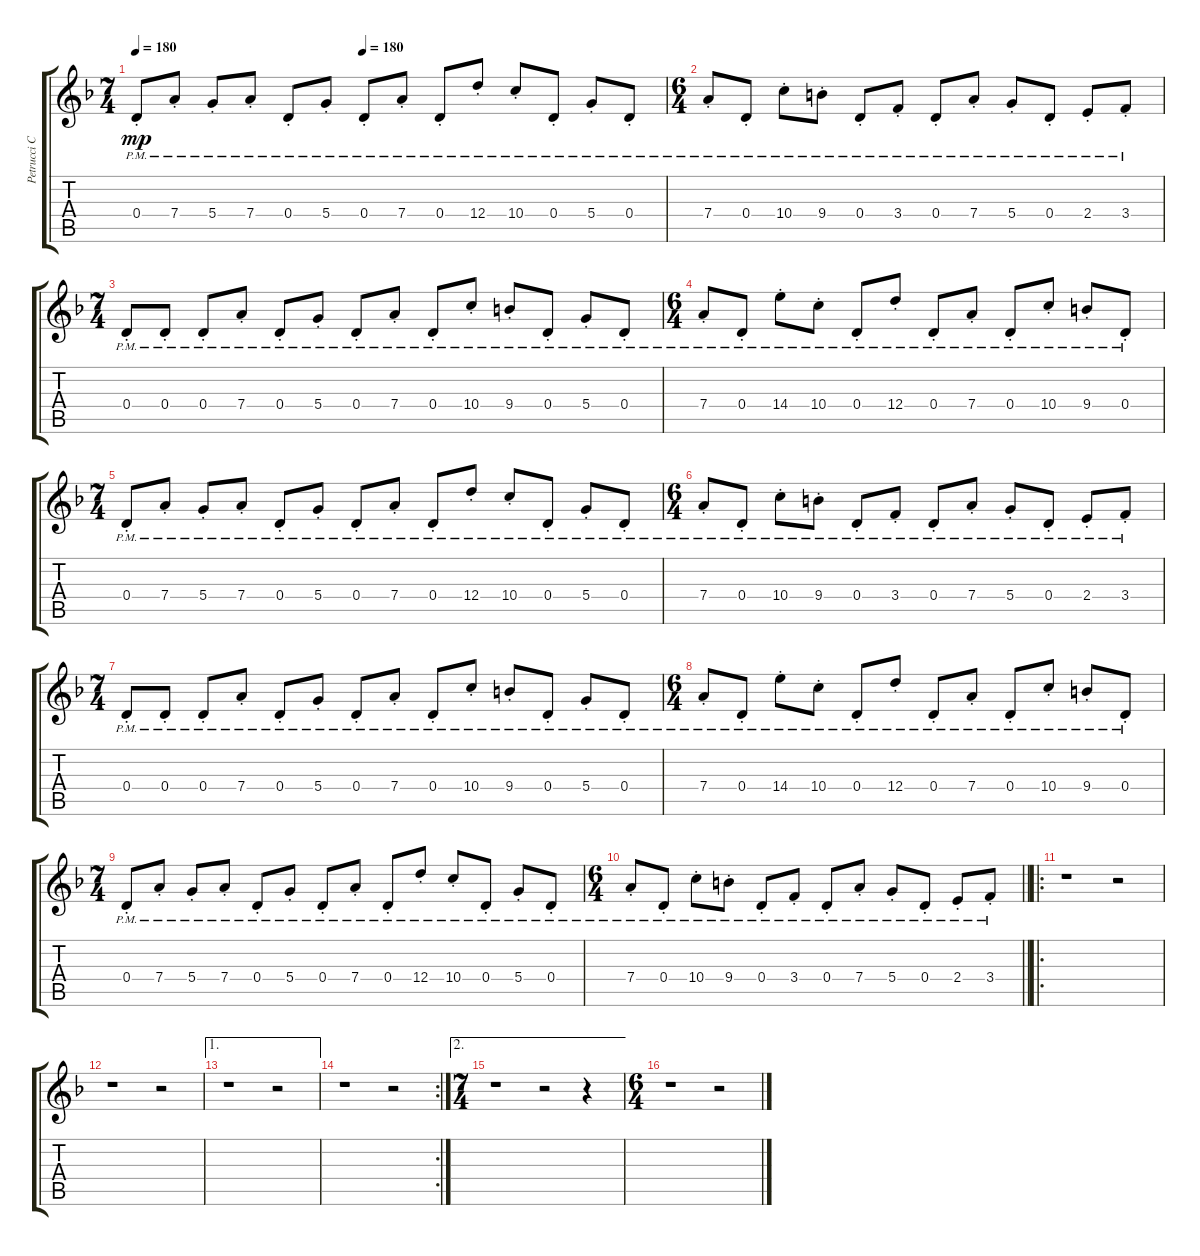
\track ("Petrucci Clean" "Petrucci C") {instrument electricguitarjazz}
\staff {score tabs}
\tuning (E4 B3 G3 D3 A2 E2) {hide}
\ts (7 4)
\tempo 180
\tempo (180 0.42857142857142855)
\clef g2
\ks f
0.4{pm st}.8{dy mp} 7.4{pm st}.8 5.4{pm st}.8 7.4{pm st}.8 0.4{pm st}.8 5.4{pm st}.8 0.4{pm st}.8 7.4{pm st}.8 0.4{pm st}.8 12.4{pm st}.8 10.4{pm st}.8 0.4{pm st}.8 5.4{pm st}.8 0.4{pm st}.8 |
\ts (6 4)
7.4{pm st}.8 0.4{pm st}.8 10.4{pm st}.8 9.4{pm st}.8 0.4{pm st}.8 3.4{pm st}.8 0.4{pm st}.8 7.4{pm st}.8 5.4{pm st}.8 0.4{pm st}.8 2.4{pm st}.8 3.4{pm st}.8 |
\ts (7 4)
0.4{pm st}.8 0.4{pm st}.8 0.4{pm st}.8 7.4{pm st}.8 0.4{pm st}.8 5.4{pm st}.8 0.4{pm st}.8 7.4{pm st}.8 0.4{pm st}.8 10.4{pm st}.8 9.4{pm st}.8 0.4{pm st}.8 5.4{pm st}.8 0.4{pm st}.8 |
\ts (6 4)
7.4{pm st}.8 0.4{pm st}.8 14.4{pm st}.8 10.4{pm st}.8 0.4{pm st}.8 12.4{pm st}.8 0.4{pm st}.8 7.4{pm st}.8 0.4{pm st}.8 10.4{pm st}.8 9.4{pm st}.8 0.4{pm st}.8 |
\ts (7 4)
0.4{pm st}.8 7.4{pm st}.8 5.4{pm st}.8 7.4{pm st}.8 0.4{pm st}.8 5.4{pm st}.8 0.4{pm st}.8 7.4{pm st}.8 0.4{pm st}.8 12.4{pm st}.8 10.4{pm st}.8 0.4{pm st}.8 5.4{pm st}.8 0.4{pm st}.8 |
\ts (6 4)
7.4{pm st}.8 0.4{pm st}.8 10.4{pm st}.8 9.4{pm st}.8 0.4{pm st}.8 3.4{pm st}.8 0.4{pm st}.8 7.4{pm st}.8 5.4{pm st}.8 0.4{pm st}.8 2.4{pm st}.8 3.4{pm st}.8 |
\ts (7 4)
0.4{pm st}.8 0.4{pm st}.8 0.4{pm st}.8 7.4{pm st}.8 0.4{pm st}.8 5.4{pm st}.8 0.4{pm st}.8 7.4{pm st}.8 0.4{pm st}.8 10.4{pm st}.8 9.4{pm st}.8 0.4{pm st}.8 5.4{pm st}.8 0.4{pm st}.8 |
\ts (6 4)
7.4{pm st}.8 0.4{pm st}.8 14.4{pm st}.8 10.4{pm st}.8 0.4{pm st}.8 12.4{pm st}.8 0.4{pm st}.8 7.4{pm st}.8 0.4{pm st}.8 10.4{pm st}.8 9.4{pm st}.8 0.4{pm st}.8 |
\ts (7 4)
0.4{pm st}.8 7.4{pm st}.8 5.4{pm st}.8 7.4{pm st}.8 0.4{pm st}.8 5.4{pm st}.8 0.4{pm st}.8 7.4{pm st}.8 0.4{pm st}.8 12.4{pm st}.8 10.4{pm st}.8 0.4{pm st}.8 5.4{pm st}.8 0.4{pm st}.8 |
\ts (6 4)
\barLineRight lightlight
7.4{pm st}.8 0.4{pm st}.8 10.4{pm st}.8 9.4{pm st}.8 0.4{pm st}.8 3.4{pm st}.8 0.4{pm st}.8 7.4{pm st}.8 5.4{pm st}.8 0.4{pm st}.8 2.4{pm st}.8 3.4{pm st}.8 |
\ro
r.1 r.2 |
r.1 r.2 |
\ae 1
r.1 r.2 |
\rc 2
r.1 r.2 |
\ae 2
\ts (7 4)
r.1 r.2 r.4 |
\ts (6 4)
r.1 r.2
